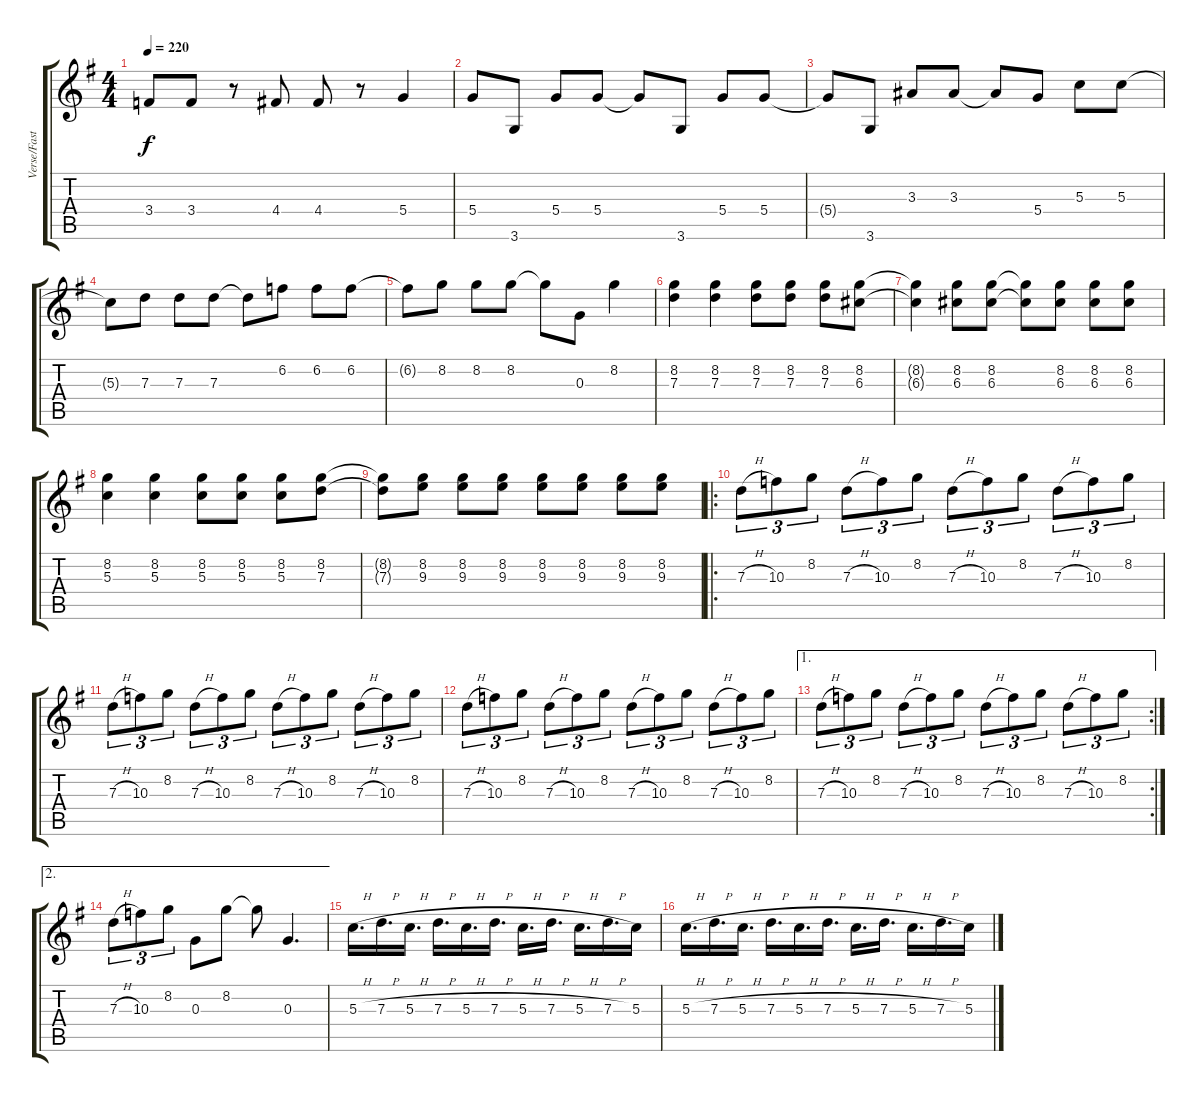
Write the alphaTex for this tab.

\track ("Verse/Fast Part/Outro" "Verse/Fast") {instrument distortionguitar}
\staff {score tabs}
\tuning (E4 B3 G3 D3 A2 E2) {hide}
\ts (4 4)
\tempo 220
\clef g2
\ks g
3.4.8{dy f} 3.4.8 r.8 4.4.8 4.4.8 r.8 5.4.4 |
5.4.8 3.6.8 5.4.8 5.4.8 5.4{t}.8 3.6.8 5.4.8 5.4.8 |
5.4{t}.8 3.6.8 3.3.8 3.3.8 3.3{t}.8 5.4.8 5.3.8 5.3.8 |
5.3{t}.8 7.3.8 7.3.8 7.3.8 7.3{t}.8 6.2.8 6.2.8 6.2.8 |
6.2{t}.8 8.2.8 8.2.8 8.2.8 8.2{t}.8 0.3.8 8.2.4 |
(8.2 7.3).4 (8.2 7.3).4 (8.2 7.3).8 (8.2 7.3).8 (8.2 7.3).8 (8.2 6.3).8 |
(8.2{t} 6.3{t}).4 (8.2 6.3).8 (8.2 6.3).8 (8.2{t} 6.3{t}).8 (8.2 6.3).8 (8.2 6.3).8 (8.2 6.3).8 |
(8.2 5.3).4 (8.2 5.3).4 (8.2 5.3).8 (8.2 5.3).8 (8.2 5.3).8 (8.2 7.3).8 |
(8.2{t} 7.3{t}).8 (8.2 9.3).8 (8.2 9.3).8 (8.2 9.3).8 (8.2 9.3).8 (8.2 9.3).8 (8.2 9.3).8 (8.2 9.3).8 |
\ro
7.3{h}.8{tu (3 2)} 10.3.8{tu (3 2)} 8.2.8{tu (3 2)} 7.3{h}.8{tu (3 2)} 10.3.8{tu (3 2)} 8.2.8{tu (3 2)} 7.3{h}.8{tu (3 2)} 10.3.8{tu (3 2)} 8.2.8{tu (3 2)} 7.3{h}.8{tu (3 2)} 10.3.8{tu (3 2)} 8.2.8{tu (3 2)} |
7.3{h}.8{tu (3 2)} 10.3.8{tu (3 2)} 8.2.8{tu (3 2)} 7.3{h}.8{tu (3 2)} 10.3.8{tu (3 2)} 8.2.8{tu (3 2)} 7.3{h}.8{tu (3 2)} 10.3.8{tu (3 2)} 8.2.8{tu (3 2)} 7.3{h}.8{tu (3 2)} 10.3.8{tu (3 2)} 8.2.8{tu (3 2)} |
7.3{h}.8{tu (3 2)} 10.3.8{tu (3 2)} 8.2.8{tu (3 2)} 7.3{h}.8{tu (3 2)} 10.3.8{tu (3 2)} 8.2.8{tu (3 2)} 7.3{h}.8{tu (3 2)} 10.3.8{tu (3 2)} 8.2.8{tu (3 2)} 7.3{h}.8{tu (3 2)} 10.3.8{tu (3 2)} 8.2.8{tu (3 2)} |
\ae 1
\rc 2
7.3{h}.8{tu (3 2)} 10.3.8{tu (3 2)} 8.2.8{tu (3 2)} 7.3{h}.8{tu (3 2)} 10.3.8{tu (3 2)} 8.2.8{tu (3 2)} 7.3{h}.8{tu (3 2)} 10.3.8{tu (3 2)} 8.2.8{tu (3 2)} 7.3{h}.8{tu (3 2)} 10.3.8{tu (3 2)} 8.2.8{tu (3 2)} |
\ae 2
7.3{h}.8{tu (3 2)} 10.3.8{tu (3 2)} 8.2.8{tu (3 2)} 0.3.8 8.2.8 8.2{t}.8 0.3.4{d} |
5.3{h}.16{d} 7.3{h}.16{d} 5.3{h}.16{d} 7.3{h}.16{d} 5.3{h}.16{d} 7.3{h}.16{d} 5.3{h}.16{d} 7.3{h}.16{d} 5.3{h}.16{d} 7.3{h}.16{d} 5.3.16 |
5.3{h}.16{d} 7.3{h}.16{d} 5.3{h}.16{d} 7.3{h}.16{d} 5.3{h}.16{d} 7.3{h}.16{d} 5.3{h}.16{d} 7.3{h}.16{d} 5.3{h}.16{d} 7.3{h}.16{d} 5.3.16
